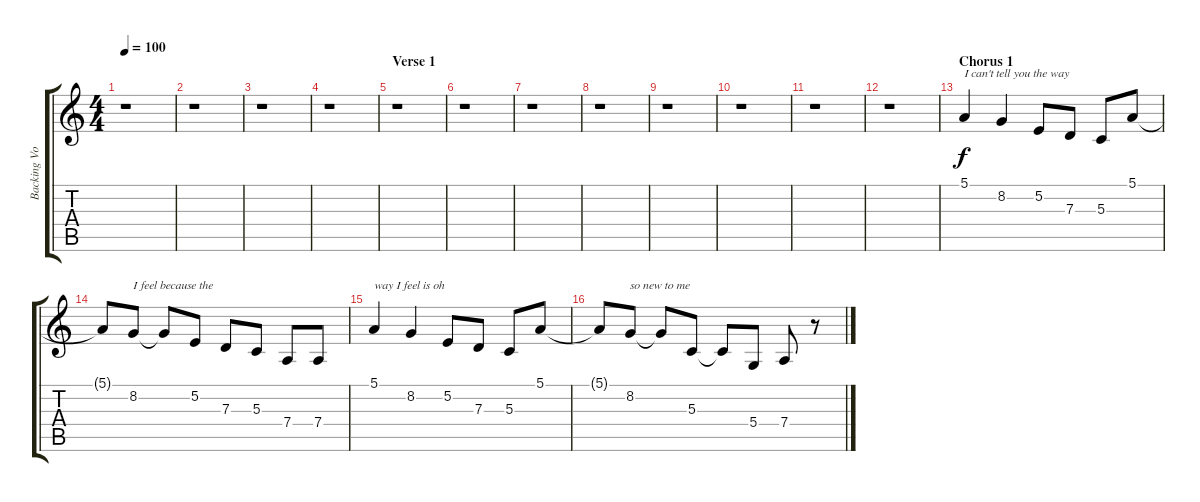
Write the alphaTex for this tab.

\track ("Backing Vocals" "Backing Vo") {instrument altosax}
\staff {score tabs}
\tuning (E4 B3 G3 D3 A2 E2) {hide}
\ts (4 4)
\tempo 100
\clef g2
\ks c
r.1{dy f} |
r.1 |
r.1 |
r.1 |
\section ("" "Verse 1")
r.1 |
r.1 |
r.1 |
r.1 |
r.1 |
r.1 |
r.1 |
r.1 |
\section ("" "Chorus 1")
5.1.4{txt "I can't tell you the way"} 8.2.4 5.2.8 7.3.8 5.3.8 5.1.8 |
5.1{t}.8 8.2.8{txt "I feel because the"} 8.2{t}.8 5.2.8 7.3.8 5.3.8 7.4.8 7.4.8 |
5.1.4{txt "way I feel is oh"} 8.2.4 5.2.8 7.3.8 5.3.8 5.1.8 |
5.1{t}.8 8.2.8{txt "so new to me"} 8.2{t}.8 5.3.8 5.3{t}.8 5.4.8 7.4.8 r.8
